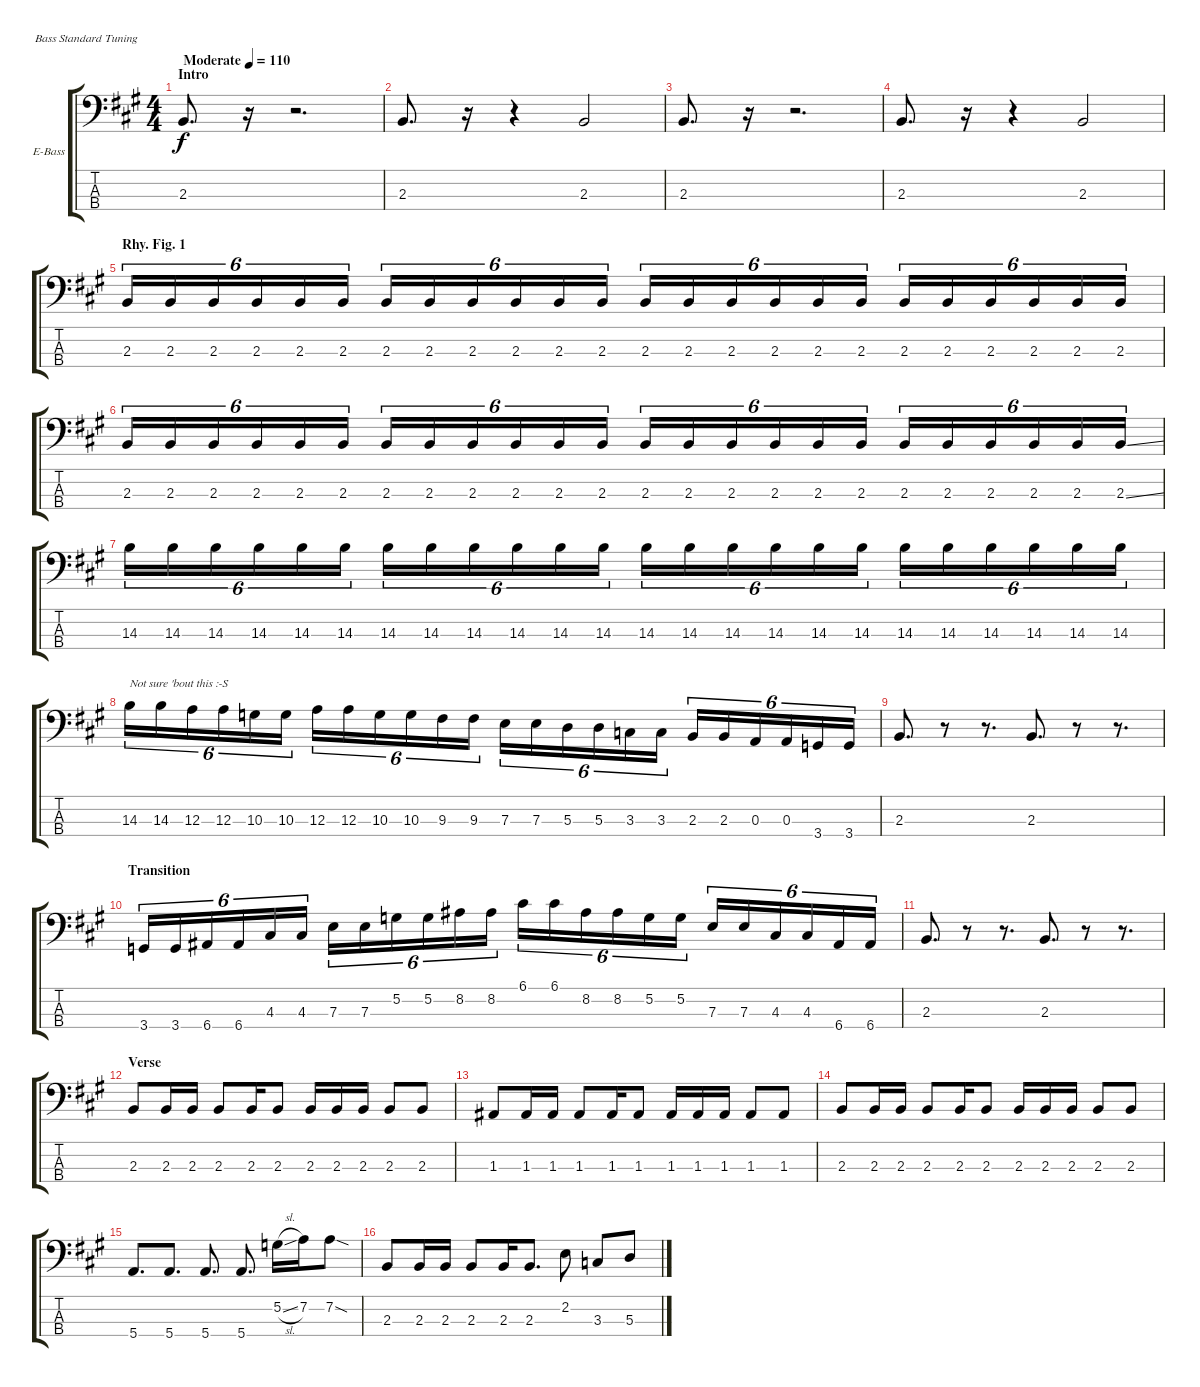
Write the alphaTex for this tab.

\bracketExtendMode groupsimilarinstruments
\firstSystemTrackNameOrientation horizontal
\otherSystemsTrackNameOrientation horizontal
\track ("Bass" "E-Bass") {instrument electricbassfinger}
\staff {score tabs}
\tuning (G2 D2 A1 E1)
\ts (4 4)
\beaming (8 2 2 2 2)
\section ("" "Intro")
\tempo (110 "Moderate")
\clef f4
\scale
0.447205
\ks a
2.3.8{d dy f instrument electricbassfinger} r.16 r.2{d} |
\scale
0.276398 2.3.8{d} r.16 r.4 2.3.2 |
\scale
0.276398 2.3.8{d} r.16 r.2{d} |
\scale
0.333333 2.3.8{d} r.16 r.4 2.3.2 |
\section ("" "Rhy. Fig. 1")
\scale
0.333333 2.3.16{tu (6 4)} 2.3.16{tu (6 4)} 2.3.16{tu (6 4)} 2.3.16{tu (6 4)} 2.3.16{tu (6 4)} 2.3.16{tu (6 4)} 2.3.16{tu (6 4)} 2.3.16{tu (6 4)} 2.3.16{tu (6 4)} 2.3.16{tu (6 4)} 2.3.16{tu (6 4)} 2.3.16{tu (6 4)} 2.3.16{tu (6 4)} 2.3.16{tu (6 4)} 2.3.16{tu (6 4)} 2.3.16{tu (6 4)} 2.3.16{tu (6 4)} 2.3.16{tu (6 4)} 2.3.16{tu (6 4)} 2.3.16{tu (6 4)} 2.3.16{tu (6 4)} 2.3.16{tu (6 4)} 2.3.16{tu (6 4)} 2.3.16{tu (6 4)} |
\scale
0.333333 2.3.16{tu (6 4)} 2.3.16{tu (6 4)} 2.3.16{tu (6 4)} 2.3.16{tu (6 4)} 2.3.16{tu (6 4)} 2.3.16{tu (6 4)} 2.3.16{tu (6 4)} 2.3.16{tu (6 4)} 2.3.16{tu (6 4)} 2.3.16{tu (6 4)} 2.3.16{tu (6 4)} 2.3.16{tu (6 4)} 2.3.16{tu (6 4)} 2.3.16{tu (6 4)} 2.3.16{tu (6 4)} 2.3.16{tu (6 4)} 2.3.16{tu (6 4)} 2.3.16{tu (6 4)} 2.3.16{tu (6 4)} 2.3.16{tu (6 4)} 2.3.16{tu (6 4)} 2.3.16{tu (6 4)} 2.3.16{tu (6 4)} 2.3{ss}.16{tu (6 4)} |
\scale
0.333333 14.3.16{tu (6 4)} 14.3.16{tu (6 4)} 14.3.16{tu (6 4)} 14.3.16{tu (6 4)} 14.3.16{tu (6 4)} 14.3.16{tu (6 4)} 14.3.16{tu (6 4)} 14.3.16{tu (6 4)} 14.3.16{tu (6 4)} 14.3.16{tu (6 4)} 14.3.16{tu (6 4)} 14.3.16{tu (6 4)} 14.3.16{tu (6 4)} 14.3.16{tu (6 4)} 14.3.16{tu (6 4)} 14.3.16{tu (6 4)} 14.3.16{tu (6 4)} 14.3.16{tu (6 4)} 14.3.16{tu (6 4)} 14.3.16{tu (6 4)} 14.3.16{tu (6 4)} 14.3.16{tu (6 4)} 14.3.16{tu (6 4)} 14.3.16{tu (6 4)} |
\scale
0.333333 14.3.16{tu (6 4) txt "Not sure 'bout this :-S"} 14.3.16{tu (6 4)} 12.3.16{tu (6 4)} 12.3.16{tu (6 4)} 10.3.16{tu (6 4)} 10.3.16{tu (6 4)} 12.3.16{tu (6 4)} 12.3.16{tu (6 4)} 10.3.16{tu (6 4)} 10.3.16{tu (6 4)} 9.3.16{tu (6 4)} 9.3.16{tu (6 4)} 7.3.16{tu (6 4)} 7.3.16{tu (6 4)} 5.3.16{tu (6 4)} 5.3.16{tu (6 4)} 3.3.16{tu (6 4)} 3.3.16{tu (6 4)} 2.3.16{tu (6 4)} 2.3.16{tu (6 4)} 0.3.16{tu (6 4)} 0.3.16{tu (6 4)} 3.4.16{tu (6 4)} 3.4.16{tu (6 4)} |
\scale
0.333333 2.3.8{d} r.8 r.8{d} 2.3.8{d} r.8 r.8{d} |
\section ("" "Transition")
\scale
0.333333 3.4.16{tu (6 4)} 3.4.16{tu (6 4)} 6.4.16{tu (6 4)} 6.4.16{tu (6 4)} 4.3.16{tu (6 4)} 4.3.16{tu (6 4)} 7.3.16{tu (6 4)} 7.3.16{tu (6 4)} 5.2.16{tu (6 4)} 5.2.16{tu (6 4)} 8.2.16{tu (6 4)} 8.2.16{tu (6 4)} 6.1.16{tu (6 4)} 6.1.16{tu (6 4)} 8.2.16{tu (6 4)} 8.2.16{tu (6 4)} 5.2.16{tu (6 4)} 5.2.16{tu (6 4)} 7.3.16{tu (6 4)} 7.3.16{tu (6 4)} 4.3.16{tu (6 4)} 4.3.16{tu (6 4)} 6.4.16{tu (6 4)} 6.4.16{tu (6 4)} |
\scale
0.333333 2.3.8{d} r.8 r.8{d} 2.3.8{d} r.8 r.8{d} |
\section ("" "Verse")
\scale
0.333333 2.3.8 2.3.16 2.3.16 2.3.8 2.3.16 2.3.8 2.3.16 2.3.16 2.3.16 2.3.8 2.3.8 |
\scale
0.333333 1.3.8 1.3.16 1.3.16 1.3.8 1.3.16 1.3.8 1.3.16 1.3.16 1.3.16 1.3.8 1.3.8 |
\scale
0.333333 2.3.8 2.3.16 2.3.16 2.3.8 2.3.16 2.3.8 2.3.16 2.3.16 2.3.16 2.3.8 2.3.8 |
\scale
0.372385 5.4.8{d} 5.4.8{d} 5.4.8{d} 5.4.8{d} 5.2{sl}.16 7.2.16 7.2{sod}.8 |
\scale
0.372385 2.3.8 2.3.16 2.3.16 2.3.8 2.3.16 2.3.8{d} 2.2.8 3.3.8 5.3.8
